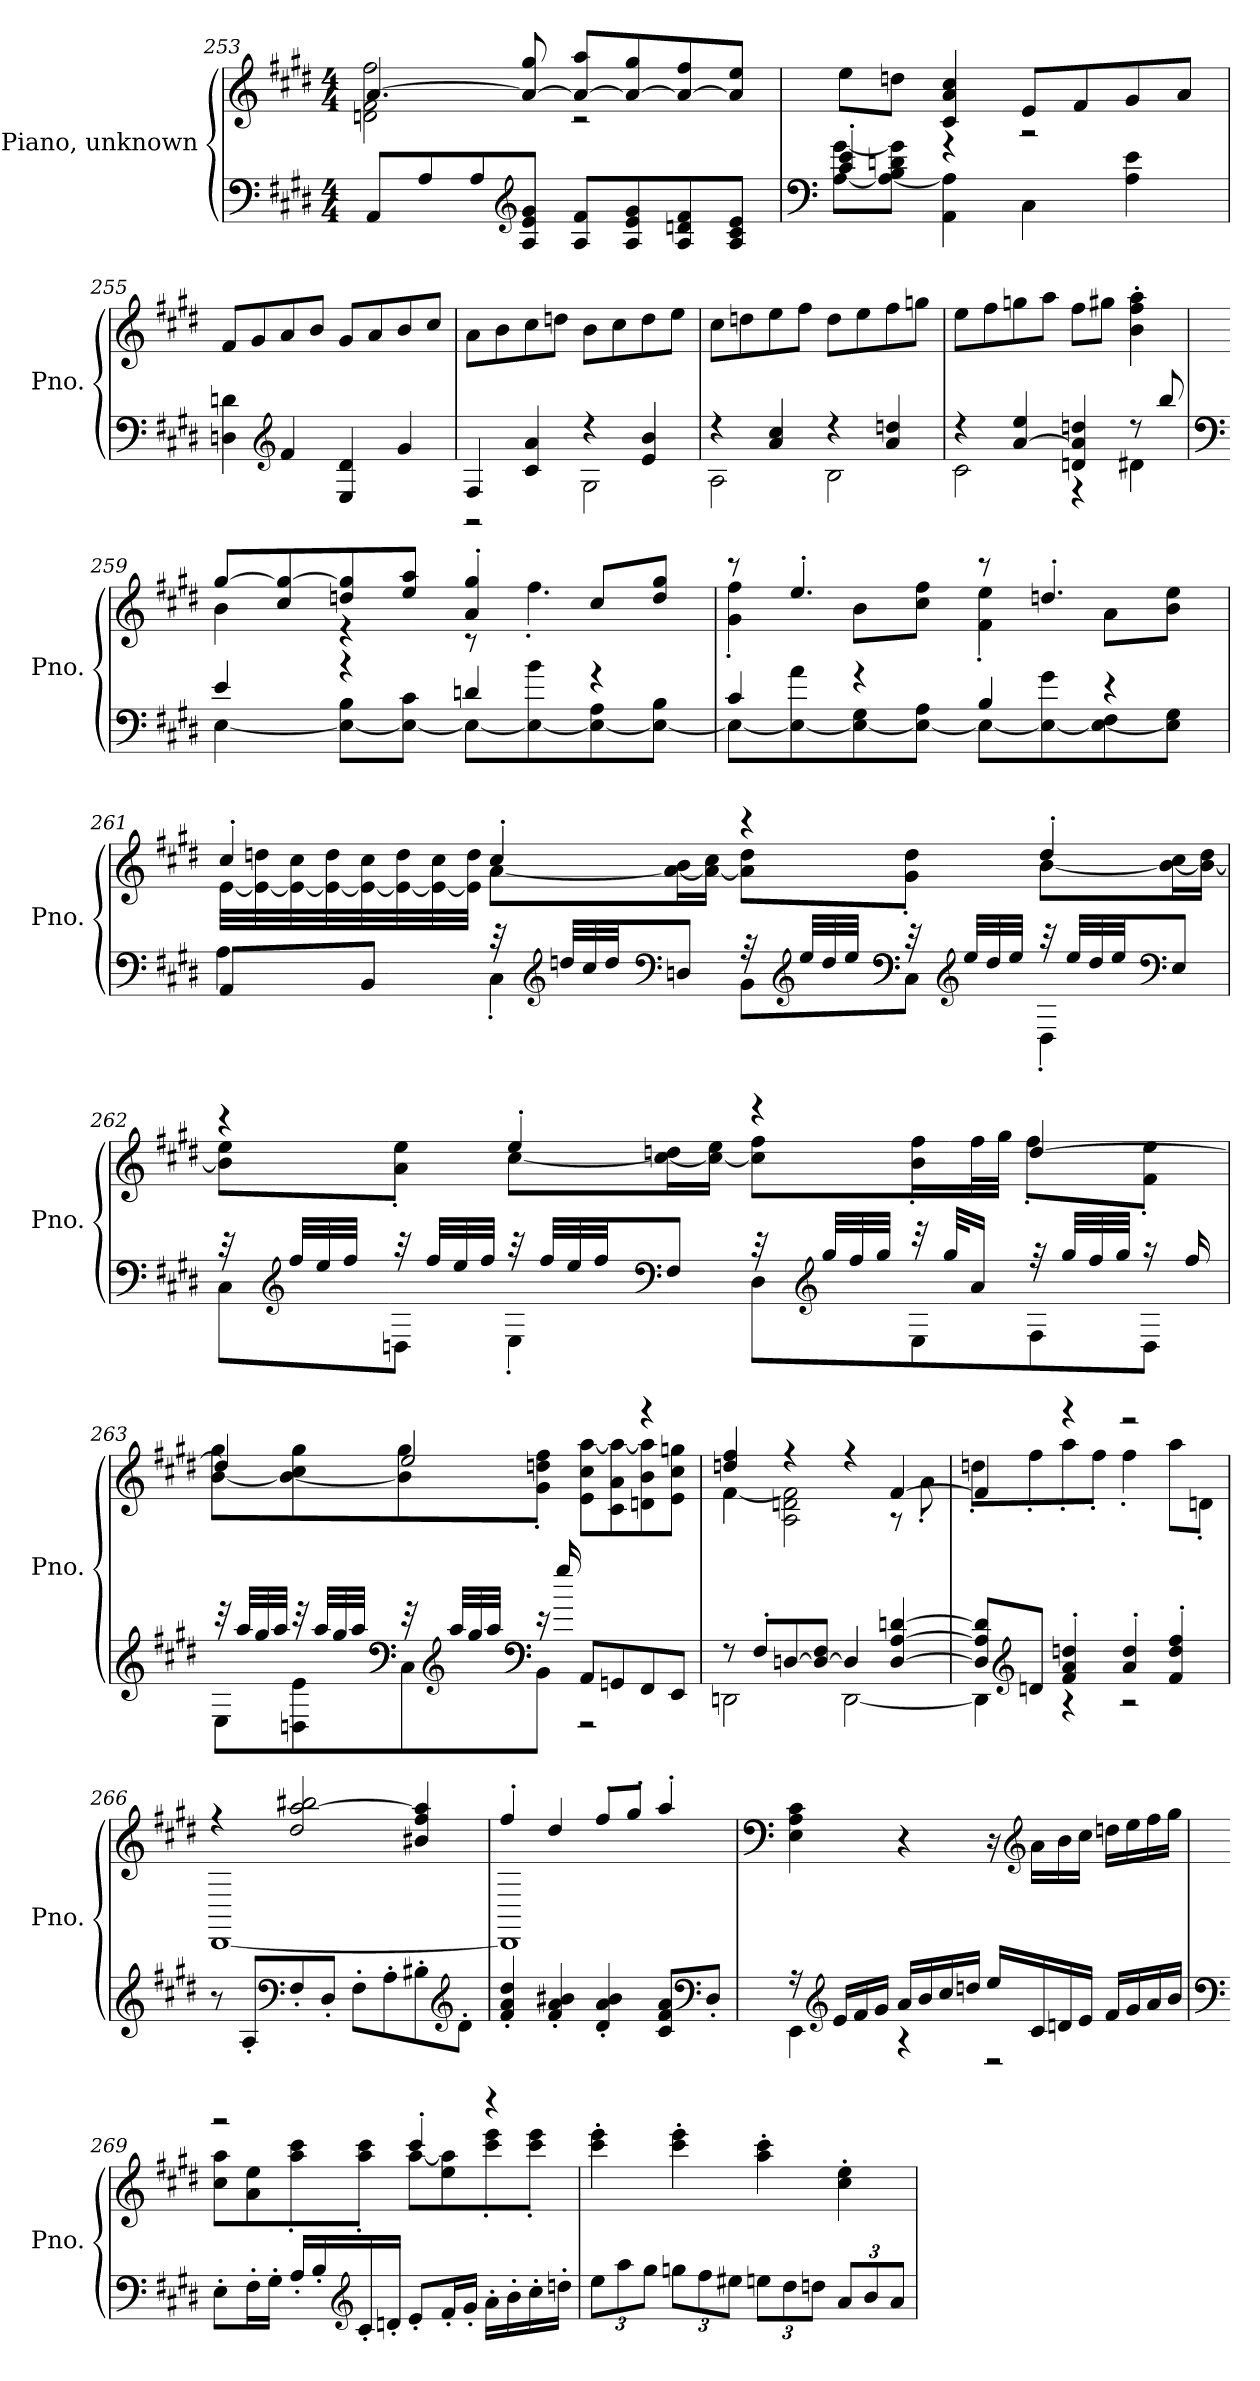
**kern	**kern
*part1	*part1
*staff2	*staff1
*I"Piano, unknown	*
*I'Pno.	*
*clefF4	*clefG2
*k[f#c#g#d#]	*k[f#c#g#d#]
*M4/4	*M4/4
=253	=253
*	*^
8AA/L	[4.a/	2dn\ 2f#\ 2ff#\
8A/	.	.
8A/	.	.
*clefG2	*	*
8A/ 8e/ 8g#/J	8a/_ 8gg#/	.
8A/ 8f#/L	8a/_ 8aa/L	2r
8A/ 8e/ 8g#/	8a/_ 8gg#/	.
8A/ 8dn/ 8f#/	8a/_ 8ff#/	.
8A/ 8c#/ 8e/J	8a/] 8ee/J	.
*	*v	*v
=254	=254
*clefF4	*
*^	*
4c#/' 4e/'	[8A\ [8g#\L	8ee\L
.	8A\_ 8B\ 8dn\ 8g#\]J	8ddn\J
4r	4AA\ 4A\]	4c#/ 4a/ 4cc#/
2r	4C#\	8e/L
.	.	8f#/
.	4A\ 4e\	8g#/
.	.	8a/J
*v	*v	*
=255	=255
4Dn\ 4dn\	8f#/L
.	8g#/
*clefG2	*
4f#/	8a/
.	8b/J
4E/ 4d/	8g#/L
.	8a/
4g#/	8b/
.	8cc#/J
!!LO:PB:g=z
=256	=256
*^	*
4F#/	2r	8a\L
.	.	8b\
4c#/ 4a/	.	8cc#\
.	.	8ddn\J
4r	2G#\	8b\L
.	.	8cc#\
4e/ 4b/	.	8dd\
.	.	8ee\J
=257	=257	=257
4r	2A\	8cc#\L
.	.	8ddn\
4a/ 4cc#/	.	8ee\
.	.	8ff#\J
4r	2B\	8dd\L
.	.	8ee\
4a/ 4ddn/	.	8ff#\
.	.	8ggn\J
=258	=258	=258
4r	2c#\	8ee\L
.	.	8ff#\
[4a/ 4ee/	.	8ggn\
.	.	8aa\J
4dn/ 4a/] 4ddn/	4r	8ff#\L
.	.	8gg#X\J
8r	4d#X\	4b\' 4ff#\' 4aa\'
8bb/	.	.
!!LO:LB:g=z
=259	=259	=259
*clefF4	*	*
*	*	*^
4e/	[4E\	[8gg#/L	4b\
.	.	8cc#/ 8gg#/_	.
4r	8E\_ 8B\L	8ddn/ 8gg#/]	4r
.	8E\_ 8c#\J	8ee/ 8aa/J	.
4dn/	8E\L_	4a/' 4gg#/'	8r
.	8E\_ 8b\	.	4.ff#'\
4r	8E\_ 8A\	8cc#/L	.
.	8E\_ 8B\J	8dd/ 8gg#/J	.
=260	=260	=260	=260
4c#/	8E\L_	8r	4g#\' 4ff#\'
.	8E\_ 8a\	4.ee'/	.
4r	8E\_ 8G#\	.	8b\L
.	8E\_ 8A\J	.	8cc#\ 8ff#\J
4B/	8E\L_	8r	4f#\' 4ee\'
.	8E\_ 8g#\	4.ddn'/	.
4r	8E\_ 8F#\	.	8a\L
.	8E\] 8G#\J	.	8b\ 8ee\J
!!LO:LB:g=z	!!
=261	=261	=261	=261
8AA/L	4A\	4cc#'/	[32e\LLL
.	.	.	32e\_ 32ddn\
.	.	.	32e\_ 32cc#\
.	.	.	32e\_ 32dd\
8BB/J	.	.	32e\_ 32cc#\
.	.	.	32e\_ 32dd\
.	.	.	32e\_ 32cc#\
.	.	.	32e\] 32dd\JJJ
32r	4C#'\	4cc#'/	[8a\L
*clefG2	*	*	*
32ddn/LLL	.	.	.
32cc#/	.	.	.
32dd/JJ	.	.	.
*clefF4	*	*	*
8Dn/J	.	.	16a\_ 16b\L
.	.	.	16a\_ 16cc#\JJ
32r	8BB\L	4r	8a\] 8dd\L
*clefG2	*	*	*
32ee/LLL	.	.	.
32dd/	.	.	.
32ee/JJJ	.	.	.
*clefF4	*	*	*
32r	8C#\J	.	8g#\' 8dd\'J
*clefG2	*	*	*
32ee/LLL	.	.	.
32dd/	.	.	.
32ee/JJJ	.	.	.
32r	4D'\	4dd'/	[8b\L
32ee/LLL	.	.	.
32dd/	.	.	.
32ee/JJ	.	.	.
*clefF4	*	*	*
8E/J	.	.	16b\_ 16cc#\L
.	.	.	16b\_ 16dd\JJ
!!LO:LB:g=z	!!
=262	=262	=262	=262
32r	8C#\L	4r	8b\] 8ee\L
*clefG2	*	*	*
32ff#/LLL	.	.	.
32ee/	.	.	.
32ff#/JJJ	.	.	.
32r	8Dn\J	.	8a\' 8ee\'J
32ff#/LLL	.	.	.
32ee/	.	.	.
32ff#/JJJ	.	.	.
32r	4E'\	4ee'/	[8cc#\L
32ff#/LLL	.	.	.
32ee/	.	.	.
32ff#/JJ	.	.	.
*clefF4	*	*	*
8F#/J	.	.	16cc#\_ 16ddn\L
.	.	.	16cc#\_ 16ee\JJ
32r	8D\L	4r	8cc#\] 8ff#\L
*clefG2	*	*	*
32gg#/LLL	.	.	.
32ff#/	.	.	.
32gg#/JJJ	.	.	.
32r	8E\	.	16b\' 16ff#\'L
32gg#/KLL	.	.	.
16a/JJ	.	.	32ff#\L
.	.	.	32gg#\JJJ
32r	8F#\	[4dd/	8ff#'\L
32gg#/LLL	.	.	.
32ff#/	.	.	.
32gg#/JJJ	.	.	.
16r	8D\J	.	8f#\' 8ee\'J
16ff#/	.	.	.
!!LO:LB:g=z	!!
=263	=263	=263	=263
32r	8E\L	4dd/]	[8b\ 8gg#\L
32aa/LLL	.	.	.
32gg#/	.	.	.
32aa/JJJ	.	.	.
32r	8Dn\ 8e\	.	8b\_ 8cc#\ 8gg#\
32aa/LLL	.	.	.
32gg#/	.	.	.
32aa/JJJ	.	.	.
*clefF4	*	*	*
32r	8C#\	2ee/	8b\] 8gg#\
*clefG2	*	*	*
32aa/LLL	.	.	.
32gg#/	.	.	.
32aa/JJJ	.	.	.
*clefF4	*	*	*
16r	8BB\J	.	8g#\' 8ddn\' 8ff#\'J
16gg#/	.	.	.
8AA/L	2r	.	8e\ 8cc#\ [8aa\L
8GGn/	.	.	8c#\ 8a\ 8aa\_
8FF#/	.	4r	8dn\ 8b\ 8aa\]
8EE/J	.	.	8e\ 8cc#\ 8ggn\J
=264	=264	=264	=264
8r	2DDn\	4ddn/ 4ff#/	[4f#\
8F#'/L	.	.	.
[8Dn/	.	4r	2A\ 2dn\ 2f#\]
8D/_ 8F#/J	.	.	.
4D/]	[2DD\	4r	.
[4D/ [4A/ [4dn/	.	[4f#/	8r
.	.	.	8a'\
!!LO:LB:g=z	!!
=265	=265	=265	=265
8D/] 8A/] 8d/]L	4DD\]	4f#/]	8ddn'\L
*clefG2	*	*	*
8dn/J	.	.	8ff#'\
4f#/' 4a/' 4ddn/'	4r	4r	8aa'\
.	.	.	8ff#'\J
4a/' 4dd/'	2r	2r	4ff#'\
4f#/' 4dd/' 4ff#/'	.	.	8aa\L
.	.	.	8dn'\J
*v	*v	*	*
=266	=266	=266
8r	4r	[1DD#
8A'/L	.	.
*clefF4	*	*
8F#'/	2dd#/ [2aa/ 2bb#X/	.
8D#'/J	.	.
8F#'\L	.	.
8A'\	.	.
8B#X'\	4b#X/ 4ff#/ 4aa/]	.
*clefG2	*	*
8d#'\J	.	.
=267	=267	=267
4f#/' 4a/' 4dd#/'	4ff#'/	1DD#]
4f#/' 4a/' 4b#X/'	4dd#/	.
4d#/' 4a/' 4b#/'	8ff#'/L	.
.	8gg#'/J	.
8c#/ 8f#/ 8a/L	4aa'/	.
*clefF4	*	*
8D#'/J	.	.
*	*v	*v
!!LO:PB:g=z
=268	=268
*	*clefF4
*^	*
16r	4EE\	4E\ 4A\ 4c#\
*clefG2	*	*
16e/LL	.	.
16f#/	.	.
16g#/JJ	.	.
16a/LL	4r	4r
16b/	.	.
16cc#/	.	.
16ddn/JJ	.	.
16ee/LL	2r	16r
*	*	*clefG2
16c#/	.	16a\LL
16dn/	.	16b\
16e/JJ	.	16cc#\JJ
16f#/LL	.	16ddn\LL
16g#/	.	16ee\
16a/	.	16ff#\
16b/JJ	.	16gg#\JJ
*v	*v	*
=269	=269
*clefF4	*
*	*^
8E'\L	2r	8cc#\ 8aa\L
16F#'\L	.	8a\ 8ee\
16G#'\JJ	.	.
16A'/LL	.	8aa\' 8ccc#\'
16B'/	.	.
*clefG2	*	*
16c#'/	.	8aa\' 8ccc#\'J
16dn'/JJ	.	.
8e'/L	4ccc#'/	[8aa\L
16f#'/L	.	8ee\ 8aa\]
16g#'/JJ	.	.
16a'\LL	4r	8ccc#\' 8eee\'
16b'\	.	.
16cc#'\	.	8ccc#\' 8eee\'J
16ddn'\JJ	.	.
*	*v	*v
!!LO:LB:g=z
=270	=270
*Xbrackettup	*
12ee\L	4ccc#\' 4eee\'
12aa\	.
12gg#\J	.
12ggn\L	4ccc#\' 4eee\'
12ff#\	.
12ee#X\J	.
12een\L	4aa\' 4ccc#\'
12dd#\	.
12ddn\J	.
12a/L	4cc#\' 4ee\'
12b/	.
12a/J	.
=	=
*-	*-
